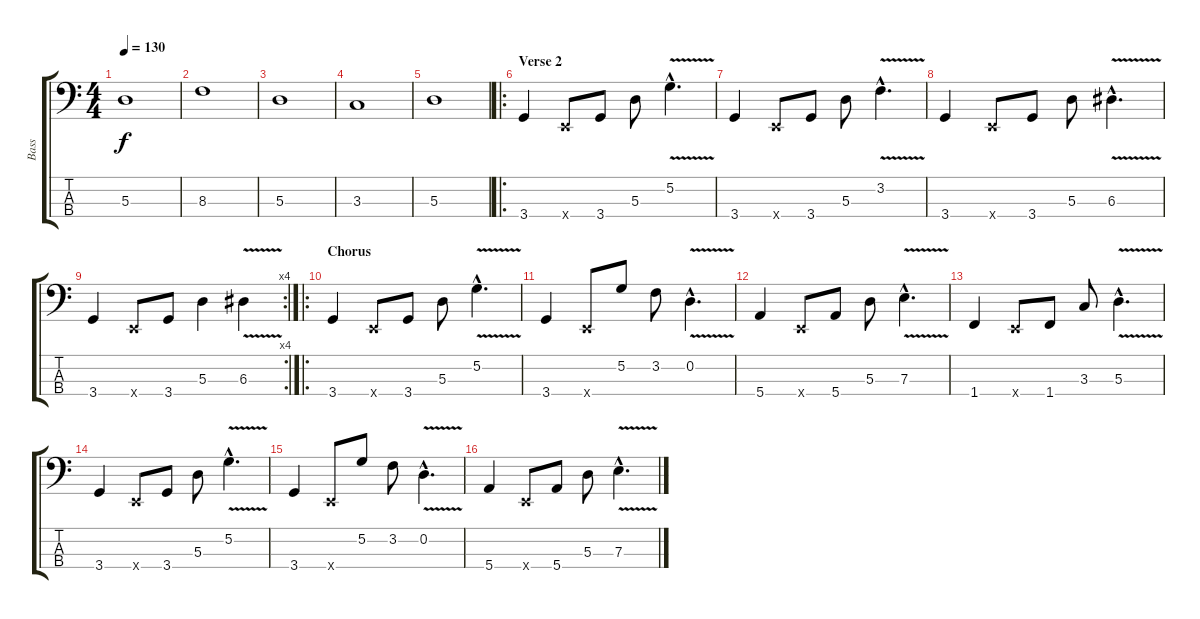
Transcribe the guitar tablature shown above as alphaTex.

\track ("Bass" "Bass") {instrument fretlessbass}
\staff {score tabs}
\tuning (G2 D2 A1 E1) {hide}
\ts (4 4)
\tempo 130
\clef f4
\ks c
5.3.1{dy f} |
8.3.1 |
5.3.1 |
3.3.1 |
5.3.1 |
\ro
\section ("" "Verse 2")
3.4.4 0.4{x}.8 3.4.8 5.3.8 5.2{v hac}.4{d} |
3.4.4 0.4{x}.8 3.4.8 5.3.8 3.2{v hac}.4{d} |
3.4.4 0.4{x}.8 3.4.8 5.3.8 6.3{v hac}.4{d} |
\rc 4
3.4.4 0.4{x}.8 3.4.8 5.3.4 6.3{v}.4 |
\ro
\section ("" "Chorus")
3.4.4 0.4{x}.8 3.4.8 5.3.8 5.2{v hac}.4{d} |
3.4.4 0.4{x}.8 5.2.8 3.2.8 0.2{v hac}.4{d} |
5.4.4 0.4{x}.8 5.4.8 5.3.8 7.3{v hac}.4{d} |
1.4.4 0.4{x}.8 1.4.8 3.3.8 5.3{v hac}.4{d} |
3.4.4 0.4{x}.8 3.4.8 5.3.8 5.2{v hac}.4{d} |
3.4.4 0.4{x}.8 5.2.8 3.2.8 0.2{v hac}.4{d} |
5.4.4 0.4{x}.8 5.4.8 5.3.8 7.3{v hac}.4{d}
